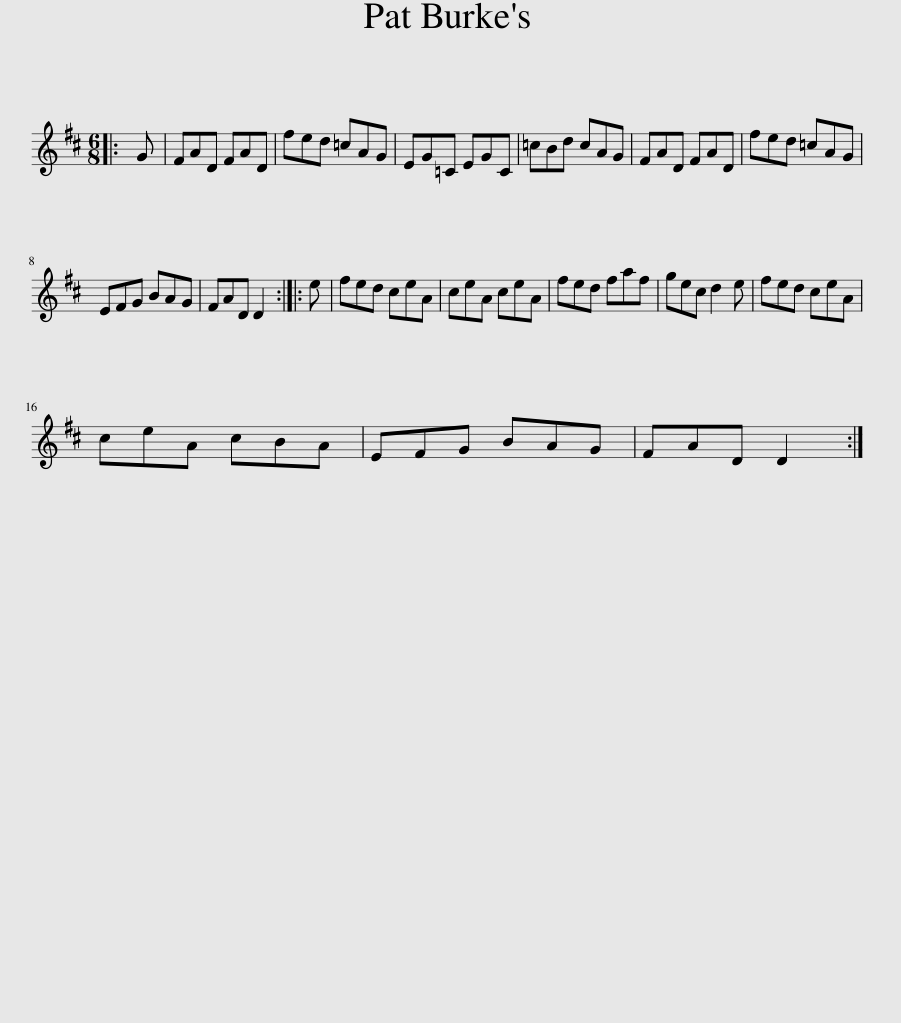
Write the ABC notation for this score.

X:1
L:1/8
M:6/8
I:linebreak $
K:D
V:1 treble
V:1
|: G | FAD FAD | fed =cAG | EG=C EGC | =cBd cAG | %5
 FAD FAD | fed =cAG |$ EFG BAG | FAD D2 :: e | %10
 fed ceA | ceA ceA | fed faf | gec d2 e | fed ceA |$ %15
 ceA cBA | EFG BAG | FAD D2 :| %18
